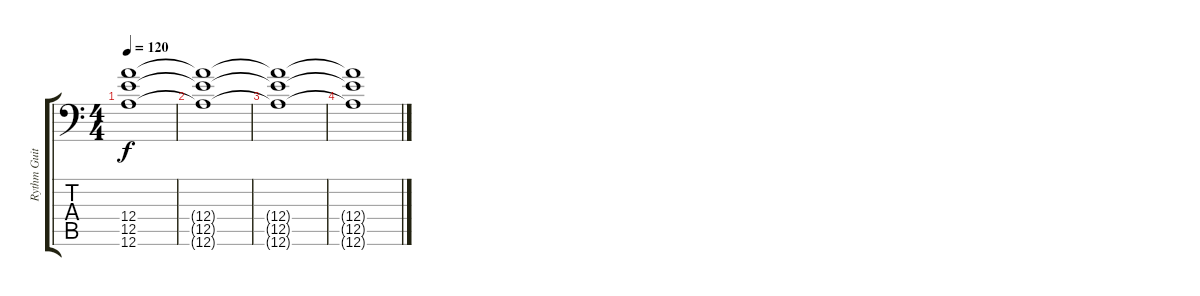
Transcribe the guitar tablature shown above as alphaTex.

\track ("Rythm Guitar" "Rythm Guit") {instrument distortionguitar}
\staff {score tabs}
\tuning (B3 Gb3 D3 A2 E2 A1) {hide}
\ts (4 4)
\tempo 120
\clef f4
\ks c
(12.4{t} 12.5{t} 12.6{t}).1{dy f} |
(12.4{t} 12.5{t} 12.6{t}).1{volume 3} |
(12.4{t} 12.5{t} 12.6{t}).1 |
(12.4{t} 12.5{t} 12.6{t}).1
